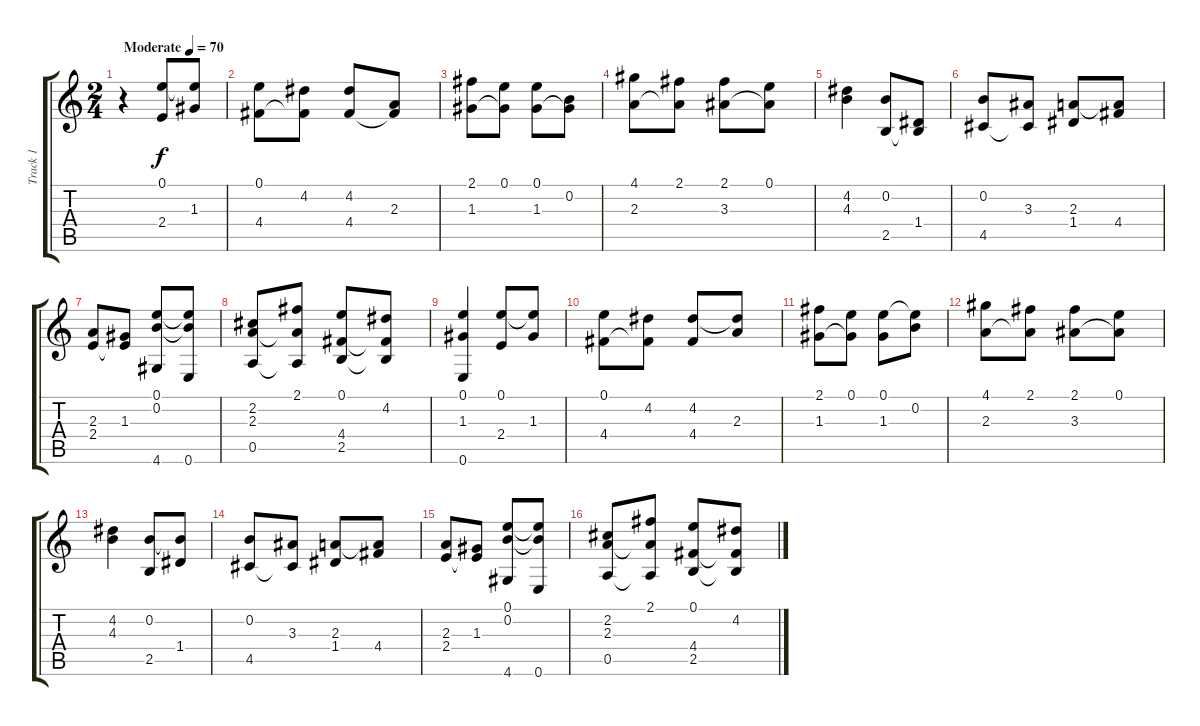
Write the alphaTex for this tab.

\track ("Track 1" "Track 1") {instrument acousticguitarsteel}
\staff {score tabs}
\tuning (E4 B3 G3 D3 A2 E2) {hide}
\ts (2 4)
\tempo (70 "Moderate")
\clef g2
\ks c
r.4{dy f instrument acousticguitarsteel} (0.1 2.4).8 (0.1{t} 1.3).8 |
(0.1 4.4).8 (4.2 4.4{t}).8 (4.2 4.4).8 (2.3 4.4{t}).8 |
(2.1 1.3).8 (0.1 1.3{t}).8 (0.1 1.3).8 (0.2 1.3{t}).8 |
(4.1 2.3).8 (2.1 2.3{t}).8 (2.1 3.3).8 (0.1 3.3{t}).8 |
(4.2 4.3).4 (0.2 2.5).8 (1.4 2.5{t}).8 |
(0.2 4.5).8 (3.3 4.5{t}).8 (2.3 1.4).8 (2.3{t} 4.4).8 |
(2.3 2.4).8 (1.3 2.4{t}).8 (0.1 0.2 4.6).8 (0.1{t} 0.2{t} 0.6).8 |
(2.2 2.3 0.5).8 (2.1 2.3{t} 0.5{t}).8 (0.1 4.4 2.5).8 (4.2 4.4{t} 2.5{t}).8 |
(0.1 1.3 0.6).4 (0.1 2.4).8 (0.1{t} 1.3).8 |
(0.1 4.4).8 (4.2 4.4{t}).8 (4.2 4.4).8 (4.2{t} 2.3).8 |
(2.1 1.3).8 (0.1 1.3{t}).8 (0.1 1.3).8 (0.1{t} 0.2).8 |
(4.1 2.3).8 (2.1 2.3{t}).8 (2.1 3.3).8 (0.1 3.3{t}).8 |
(4.2 4.3).4 (0.2 2.5).8 (0.2{t} 1.4).8 |
(0.2 4.5).8 (3.3 4.5{t}).8 (2.3 1.4).8 (2.3{t} 4.4).8 |
(2.3 2.4).8 (1.3 2.4{t}).8 (0.1 0.2 4.6).8 (0.1{t} 0.2{t} 0.6).8 |
(2.2 2.3 0.5).8 (2.1 2.3{t} 0.5{t}).8 (0.1 4.4 2.5).8 (4.2 4.4{t} 2.5{t}).8
